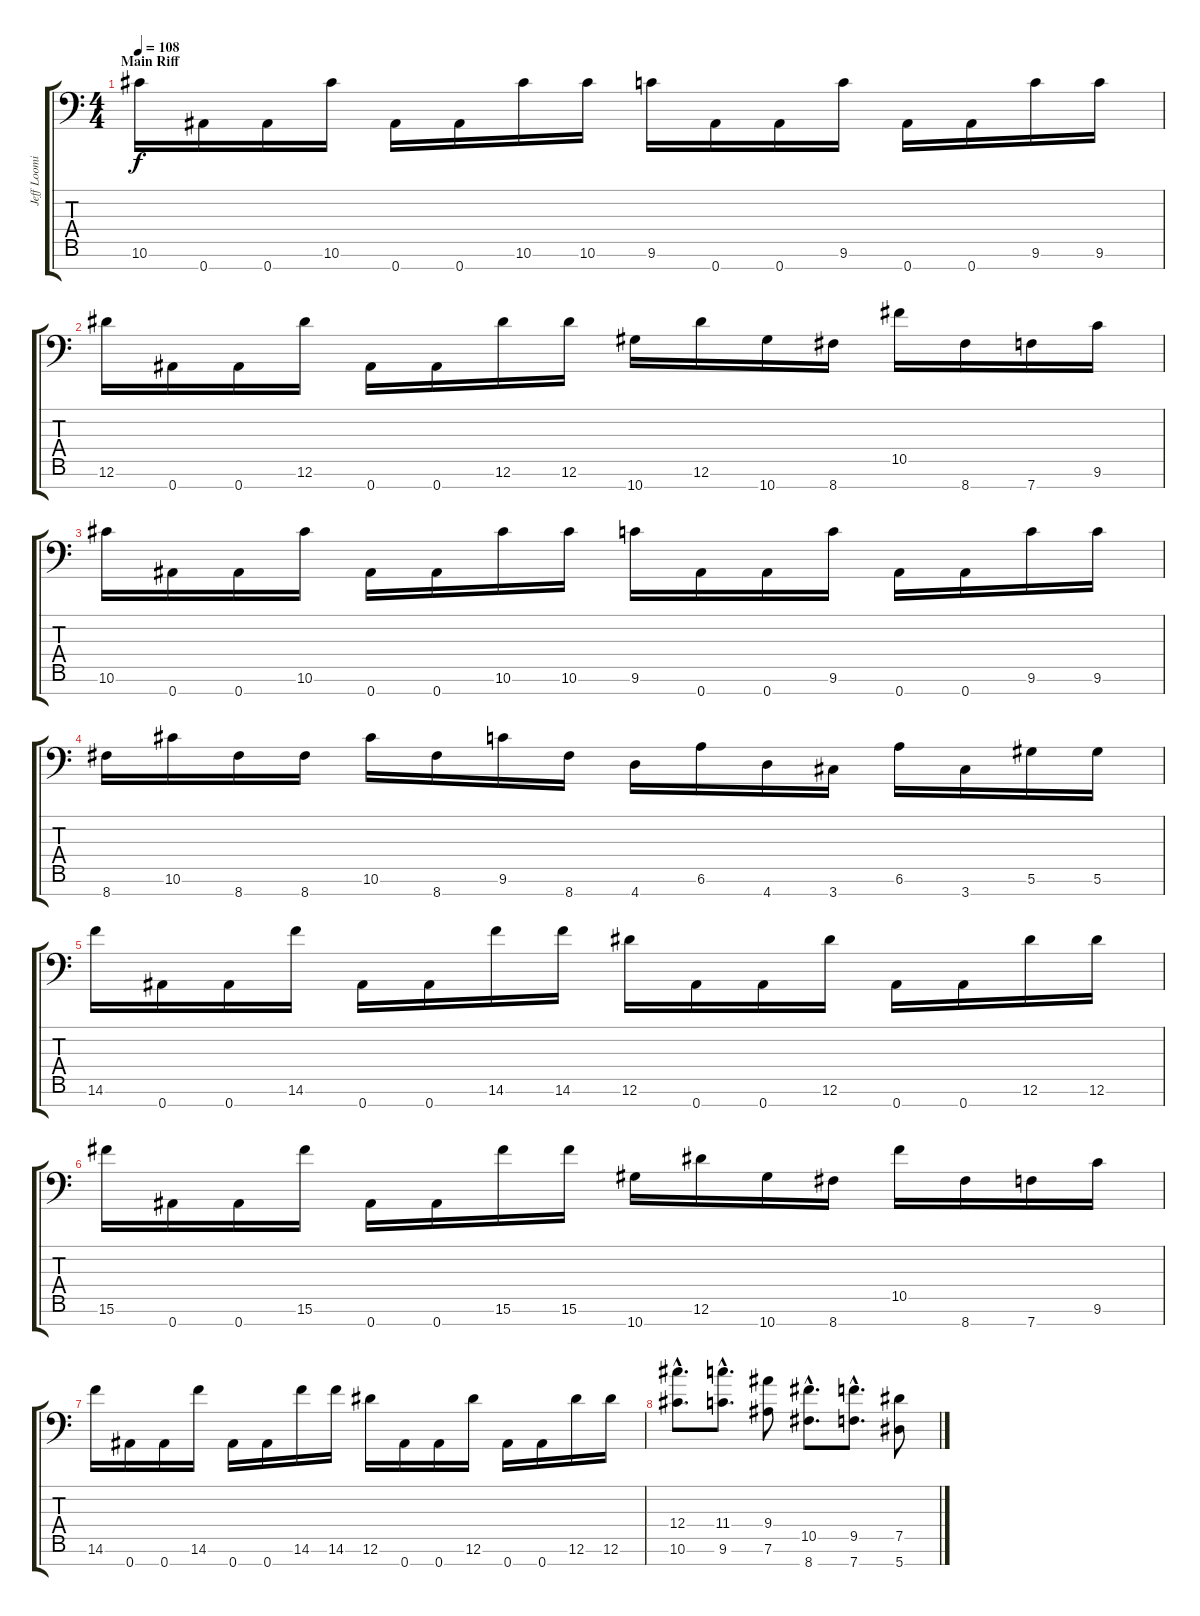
\track ("Jeff Loomis Lead" "Jeff Loomi") {instrument distortionguitar}
\staff {score tabs}
\tuning (Eb4 Bb3 Gb3 Db3 Ab2 Eb2 Bb1) {hide}
\ts (4 4)
\section ("" "Main Riff")
\tempo 108
\clef f4
\ks c
10.6.16{dy f} 0.7.16 0.7.16 10.6.16 0.7.16 0.7.16 10.6.16 10.6.16 9.6.16 0.7.16 0.7.16 9.6.16 0.7.16 0.7.16 9.6.16 9.6.16 |
12.6.16 0.7.16 0.7.16 12.6.16 0.7.16 0.7.16 12.6.16 12.6.16 10.7.16 12.6.16 10.7.16 8.7.16 10.5.16 8.7.16 7.7.16 9.6.16 |
10.6.16 0.7.16 0.7.16 10.6.16 0.7.16 0.7.16 10.6.16 10.6.16 9.6.16 0.7.16 0.7.16 9.6.16 0.7.16 0.7.16 9.6.16 9.6.16 |
8.7.16 10.6.16 8.7.16 8.7.16 10.6.16 8.7.16 9.6.16 8.7.16 4.7.16 6.6.16 4.7.16 3.7.16 6.6.16 3.7.16 5.6.16 5.6.16 |
14.6.16 0.7.16 0.7.16 14.6.16 0.7.16 0.7.16 14.6.16 14.6.16 12.6.16 0.7.16 0.7.16 12.6.16 0.7.16 0.7.16 12.6.16 12.6.16 |
15.6.16 0.7.16 0.7.16 15.6.16 0.7.16 0.7.16 15.6.16 15.6.16 10.7.16 12.6.16 10.7.16 8.7.16 10.5.16 8.7.16 7.7.16 9.6.16 |
14.6.16 0.7.16 0.7.16 14.6.16 0.7.16 0.7.16 14.6.16 14.6.16 12.6.16 0.7.16 0.7.16 12.6.16 0.7.16 0.7.16 12.6.16 12.6.16 |
(12.4{hac} 10.6{hac}).8{d} (11.4{hac} 9.6{hac}).8{d} (9.4 7.6).8 (10.5{hac} 8.7{hac}).8{d} (9.5{hac} 7.7{hac}).8{d} (7.5 5.7).8
